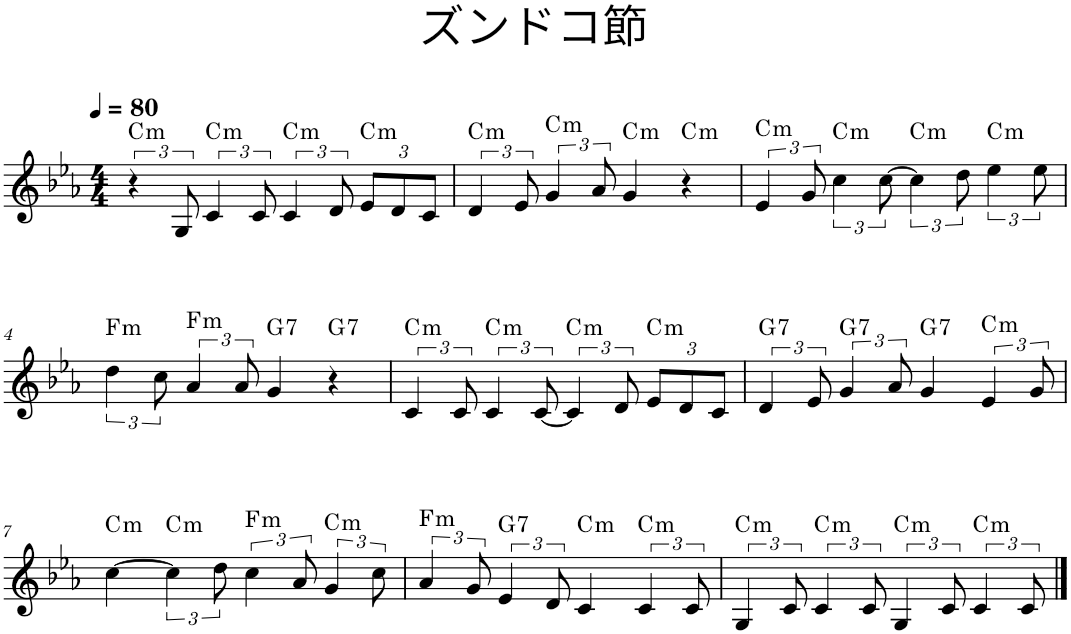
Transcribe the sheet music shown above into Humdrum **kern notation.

**kern	**harte
*part1	*part1
*staff1	*
*I"Piano	*
*I'Pno.	*
*clefG2	*
*k[b-e-a-]	*
*M4/4	*
*MM80	*
=1	=1
!	!LO:H:kt=m
6r	C:min
12G/	.
!	!LO:H:kt=m
6c/	C:min
12c/	.
!	!LO:H:kt=m
6c/	C:min
12d/	.
*Xbrackettup	*
!	!LO:H:kt=m
12e-/L	C:min
12d/	.
12c/J	.
=2	=2
*brackettup	*
!	!LO:H:kt=m
6d/	C:min
12e-/	.
!	!LO:H:kt=m
6g/	C:min
12a-/	.
!	!LO:H:kt=m
4g/	C:min
!	!LO:H:kt=m
4r	C:min
=3	=3
!	!LO:H:kt=m
6e-/	C:min
12g/	.
!	!LO:H:kt=m
6cc\	C:min
[12cc\	.
!	!LO:H:kt=m
6cc\]	C:min
12dd\	.
!	!LO:H:kt=m
6ee-\	C:min
12ee-\	.
!!LO:LB:g=z
=4	=4
!	!LO:H:kt=m
6dd\	F:min
12cc\	.
!	!LO:H:kt=m
6a-/	F:min
12a-/	.
!	!LO:H:kt=7
4g/	G:7
!	!LO:H:kt=7
4r	G:7
=5	=5
!	!LO:H:kt=m
6c/	C:min
12c/	.
!	!LO:H:kt=m
6c/	C:min
[12c/	.
!	!LO:H:kt=m
6c/]	C:min
12d/	.
*Xbrackettup	*
!	!LO:H:kt=m
12e-/L	C:min
12d/	.
12c/J	.
=6	=6
*brackettup	*
!	!LO:H:kt=7
6d/	G:7
12e-/	.
!	!LO:H:kt=7
6g/	G:7
12a-/	.
!	!LO:H:kt=7
4g/	G:7
!	!LO:H:kt=m
6e-/	C:min
12g/	.
!!LO:LB:g=z
=7	=7
!	!LO:H:kt=m
[4cc\	C:min
!	!LO:H:kt=m
6cc\]	C:min
12dd\	.
!	!LO:H:kt=m
6cc\	F:min
12a-/	.
!	!LO:H:kt=m
6g/	C:min
12cc\	.
=8	=8
!	!LO:H:kt=m
6a-/	F:min
12g/	.
!	!LO:H:kt=7
6e-/	G:7
12d/	.
!	!LO:H:kt=m
4c/	C:min
!	!LO:H:kt=m
6c/	C:min
12c/	.
=9	=9
!	!LO:H:kt=m
6G/	C:min
12c/	.
!	!LO:H:kt=m
6c/	C:min
12c/	.
!	!LO:H:kt=m
6G/	C:min
12c/	.
!	!LO:H:kt=m
6c/	C:min
12c/	.
==	==
*-	*-
